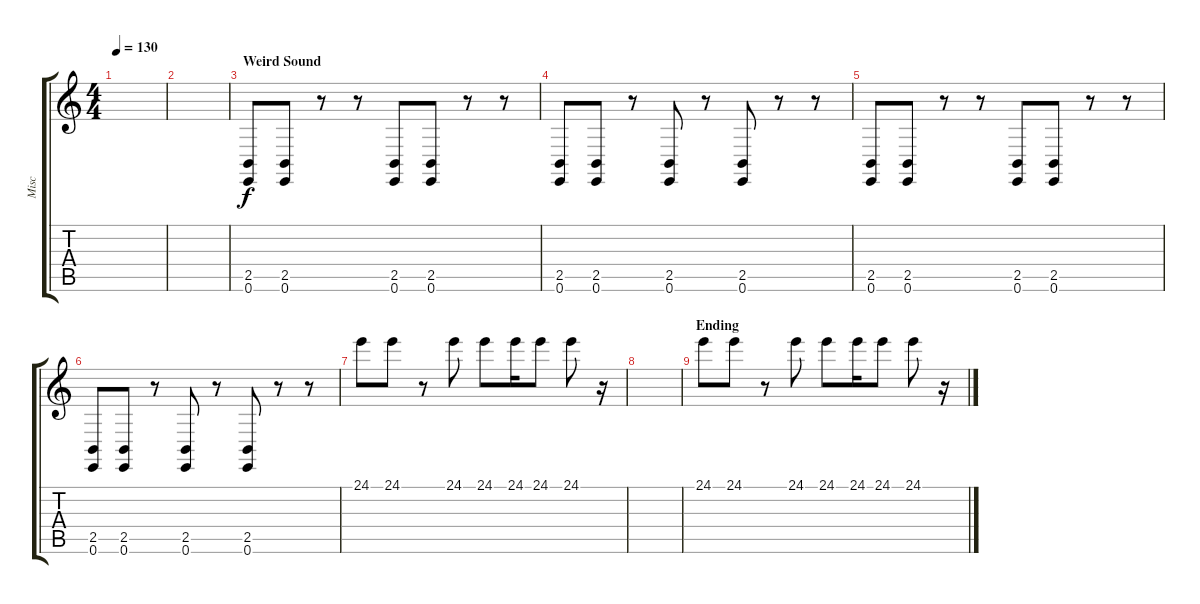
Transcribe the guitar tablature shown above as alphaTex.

\track ("Misc" "Misc") {instrument synthdrum}
\staff {score tabs}
\tuning (E4 B3 G3 D3 A2 E2) {hide}
\ts (4 4)
\tempo 130
\clef g2
\ks c
|
|
\section ("" "Weird Sound")
(2.5 0.6).8{volume 16 instrument guitarfretnoise} (2.5 0.6).8 r.8 r.8 (2.5 0.6).8 (2.5 0.6).8 r.8 r.8 |
(2.5 0.6).8 (2.5 0.6).8 r.8 (2.5 0.6).8 r.8 (2.5 0.6).8 r.8 r.8 |
(2.5 0.6).8 (2.5 0.6).8 r.8 r.8 (2.5 0.6).8 (2.5 0.6).8 r.8 r.8 |
(2.5 0.6).8 (2.5 0.6).8 r.8 (2.5 0.6).8 r.8 (2.5 0.6).8 r.8 r.8 |
24.1.8{volume 0 instrument woodblock} 24.1.8 r.8 24.1.8 24.1.8 24.1.16 24.1.8 24.1.8 r.16 |
|
\section ("" "Ending")
24.1.8{instrument woodblock} 24.1.8 r.8 24.1.8 24.1.8 24.1.16 24.1.8 24.1.8 r.16
